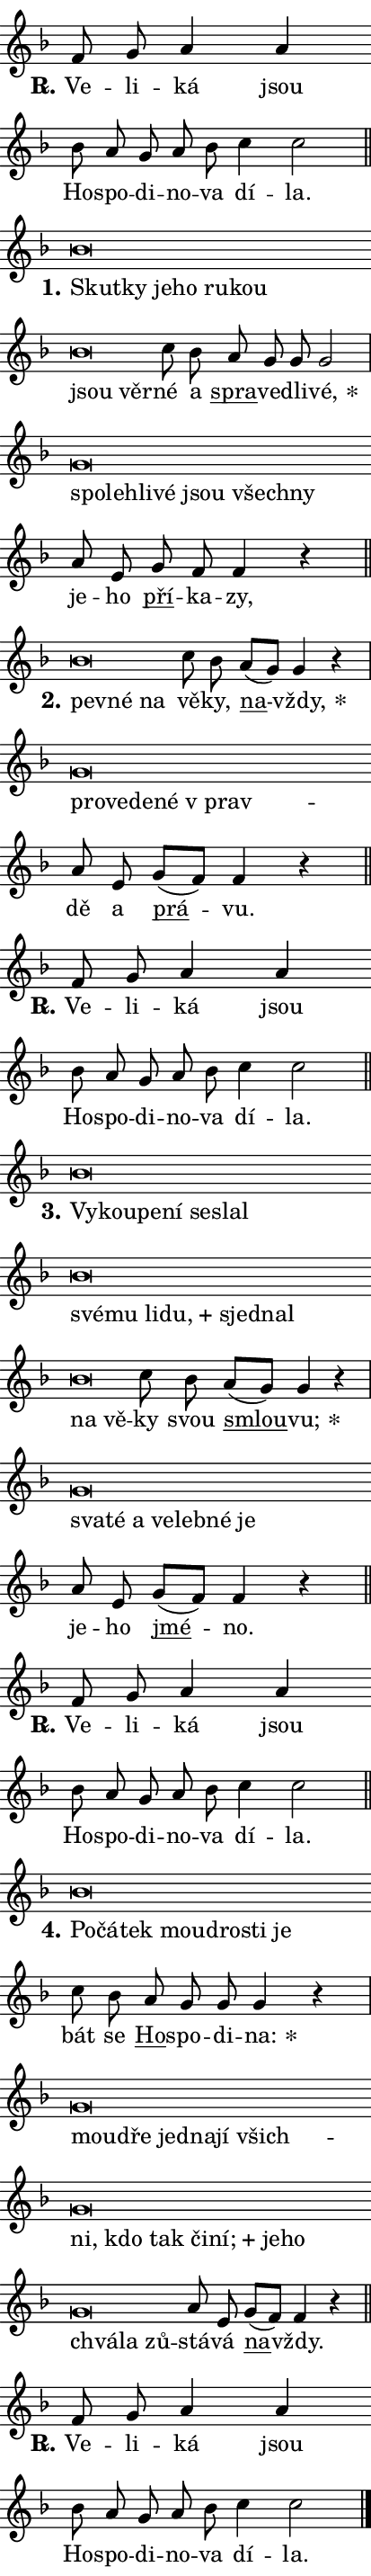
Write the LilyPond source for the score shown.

\version "2.22.1"
\header { tagline = "" }
\paper {
  indent = 0\cm
  top-margin = 0\cm
  right-margin = 0\cm
  bottom-margin = 0\cm
  left-margin = 0\cm
  paper-width = 7\cm
  page-breaking = #ly:one-page-breaking
  system-system-spacing.basic-distance = #11
  score-system-spacing.basic-distance = #11
  ragged-last = ##f
}


%% Author: Thomas Morley
%% https://lists.gnu.org/archive/html/lilypond-user/2020-05/msg00002.html
#(define (line-position grob)
"Returns position of @var[grob} in current system:
   @code{'start}, if at first time-step
   @code{'end}, if at last time-step
   @code{'middle} otherwise
"
  (let* ((col (ly:item-get-column grob))
         (ln (ly:grob-object col 'left-neighbor))
         (rn (ly:grob-object col 'right-neighbor))
         (col-to-check-left (if (ly:grob? ln) ln col))
         (col-to-check-right (if (ly:grob? rn) rn col))
         (break-dir-left
           (and
             (ly:grob-property col-to-check-left 'non-musical #f)
             (ly:item-break-dir col-to-check-left)))
         (break-dir-right
           (and
             (ly:grob-property col-to-check-right 'non-musical #f)
             (ly:item-break-dir col-to-check-right))))
        (cond ((eqv? 1 break-dir-left) 'start)
              ((eqv? -1 break-dir-right) 'end)
              (else 'middle))))

#(define (tranparent-at-line-position vctor)
  (lambda (grob)
  "Relying on @code{line-position} select the relevant enry from @var{vctor}.
Used to determine transparency,"
    (case (line-position grob)
      ((end) (not (vector-ref vctor 0)))
      ((middle) (not (vector-ref vctor 1)))
      ((start) (not (vector-ref vctor 2))))))

noteHeadBreakVisibility =
#(define-music-function (break-visibility)(vector?)
"Makes @code{NoteHead}s transparent relying on @var{break-visibility}"
#{
  \override NoteHead.transparent =
    #(tranparent-at-line-position break-visibility)
#})

#(define delete-ledgers-for-transparent-note-heads
  (lambda (grob)
    "Reads whether a @code{NoteHead} is transparent.
If so this @code{NoteHead} is removed from @code{'note-heads} from
@var{grob}, which is supposed to be @code{LedgerLineSpanner}.
As a result ledgers are not printed for this @code{NoteHead}"
    (let* ((nhds-array (ly:grob-object grob 'note-heads))
           (nhds-list
             (if (ly:grob-array? nhds-array)
                 (ly:grob-array->list nhds-array)
                 '()))
           ;; Relies on the transparent-property being done before
           ;; Staff.LedgerLineSpanner.after-line-breaking is executed.
           ;; This is fragile ...
           (to-keep
             (remove
               (lambda (nhd)
                 (ly:grob-property nhd 'transparent #f))
               nhds-list)))
      ;; TODO find a better method to iterate over grob-arrays, similiar
      ;; to filter/remove etc for lists
      ;; For now rebuilt from scratch
      (set! (ly:grob-object grob 'note-heads)  '())
      (for-each
        (lambda (nhd)
          (ly:pointer-group-interface::add-grob grob 'note-heads nhd))
        to-keep))))

hideNotes = {
  \noteHeadBreakVisibility #begin-of-line-visible
}
unHideNotes = {
  \noteHeadBreakVisibility #all-visible
}

% work-around for resetting accidentals
% https://lilypond.org/doc/v2.23/Documentation/notation/displaying-rhythms#unmetered-music
cadenzaMeasure = {
  \cadenzaOff
  \partial 1024 s1024
  \cadenzaOn
}

#(define-markup-command (accent layout props text) (markup?)
  "Underline accented syllable"
  (interpret-markup layout props
    #{\markup \override #'(offset . 4.3) \underline { #text }#}))

responsum = \markup \concat {
  "R" \hspace #-1.05 \path #0.1 #'((moveto 0 0.07) (lineto 0.9 0.8)) \hspace #0.05 "."
}

\layout {
    \context {
        \Staff
        \remove "Time_signature_engraver"
        \override LedgerLineSpanner.after-line-breaking = #delete-ledgers-for-transparent-note-heads
    }
    \context {
        \Voice {
            \override NoteHead.output-attributes = #'((class . "notehead"))
            \override Hairpin.height = #0.55
        }
    }
    \context {
        \Lyrics {
            \override StanzaNumber.output-attributes = #'((class . "stanzanumber"))
            \override LyricSpace.minimum-distance = #0.9
            \override LyricText.font-name = #"TeX Gyre Schola"
            \override LyricText.font-size = 1
            \override StanzaNumber.font-name = #"TeX Gyre Schola Bold"
            \override StanzaNumber.font-size = 1
        }
    }
}

% magnetic-lyrics.ily
%
%   written by
%     Jean Abou Samra <jean@abou-samra.fr>
%     Werner Lemberg <wl@gnu.org>
%
%   adapted by
%     Jiri Hon <jiri.hon@gmail.com>
%
% Version 2022-Apr-15

% https://www.mail-archive.com/lilypond-user@gnu.org/msg149350.html

#(define (Left_hyphen_pointer_engraver context)
   "Collect syllable-hyphen-syllable occurrences in lyrics and store
them in properties.  This engraver only looks to the left.  For
example, if the lyrics input is @code{foo -- bar}, it does the
following.

@itemize @bullet
@item
Set the @code{text} property of the @code{LyricHyphen} grob between
@q{foo} and @q{bar} to @code{foo}.

@item
Set the @code{left-hyphen} property of the @code{LyricText} grob with
text @q{foo} to the @code{LyricHyphen} grob between @q{foo} and
@q{bar}.
@end itemize

Use this auxiliary engraver in combination with the
@code{lyric-@/text::@/apply-@/magnetic-@/offset!} hook."
   (let ((hyphen #f)
         (text #f))
     (make-engraver
      (acknowledgers
       ((lyric-syllable-interface engraver grob source-engraver)
        (set! text grob)))
      (end-acknowledgers
       ((lyric-hyphen-interface engraver grob source-engraver)
        ;(when (not (grob::has-interface grob 'lyric-space-interface))
          (set! hyphen grob)));)
      ((stop-translation-timestep engraver)
       (when (and text hyphen)
         (ly:grob-set-object! text 'left-hyphen hyphen))
       (set! text #f)
       (set! hyphen #f)))))

#(define (lyric-text::apply-magnetic-offset! grob)
   "If the space between two syllables is less than the value in
property @code{LyricText@/.details@/.squash-threshold}, move the right
syllable to the left so that it gets concatenated with the left
syllable.

Use this function as a hook for
@code{LyricText@/.after-@/line-@/breaking} if the
@code{Left_@/hyphen_@/pointer_@/engraver} is active."
   (let ((hyphen (ly:grob-object grob 'left-hyphen #f)))
     (when hyphen
       (let ((left-text (ly:spanner-bound hyphen LEFT)))
         (when (grob::has-interface left-text 'lyric-syllable-interface)
           (let* ((common (ly:grob-common-refpoint grob left-text X))
                  (this-x-ext (ly:grob-extent grob common X))
                  (left-x-ext
                   (begin
                     ;; Trigger magnetism for left-text.
                     (ly:grob-property left-text 'after-line-breaking)
                     (ly:grob-extent left-text common X)))
                  ;; `delta` is the gap width between two syllables.
                  (delta (- (interval-start this-x-ext)
                            (interval-end left-x-ext)))
                  (details (ly:grob-property grob 'details))
                  (threshold (assoc-get 'squash-threshold details 0.2)))
             (when (< delta threshold)
               (let* (;; We have to manipulate the input text so that
                      ;; ligatures crossing syllable boundaries are not
                      ;; disabled.  For languages based on the Latin
                      ;; script this is essentially a beautification.
                      ;; However, for non-Western scripts it can be a
                      ;; necessity.
                      (lt (ly:grob-property left-text 'text))
                      (rt (ly:grob-property grob 'text))
                      (is-space (grob::has-interface hyphen 'lyric-space-interface))
                      (space (if is-space " " ""))
                      (space-markup (grob-interpret-markup grob " "))
                      (space-size (interval-length (ly:stencil-extent space-markup X)))
                      (extra-delta (if is-space space-size 0))
                      ;; Append new syllable.
                      (ltrt-space (if (and (string? lt) (string? rt))
                                (string-append lt space rt)
                                (make-concat-markup (list lt space rt))))
                      ;; Right-align `ltrt` to the right side.
                      (ltrt-space-markup (grob-interpret-markup
                               grob
                               (make-translate-markup
                                (cons (interval-length this-x-ext) 0)
                                (make-right-align-markup ltrt-space)))))
                 (begin
                   ;; Don't print `left-text`.
                   (ly:grob-set-property! left-text 'stencil #f)
                   ;; Set text and stencil (which holds all collected
                   ;; syllables so far) and shift it to the left.
                   (ly:grob-set-property! grob 'text ltrt-space)
                   (ly:grob-set-property! grob 'stencil ltrt-space-markup)
                   (ly:grob-translate-axis! grob (- (- delta extra-delta)) X))))))))))


#(define (lyric-hyphen::displace-bounds-first grob)
   ;; Make very sure this callback isn't triggered too early.
   (let ((left (ly:spanner-bound grob LEFT))
         (right (ly:spanner-bound grob RIGHT)))
     (ly:grob-property left 'after-line-breaking)
     (ly:grob-property right 'after-line-breaking)
     (ly:lyric-hyphen::print grob)))

squashThreshold = #0.4

\layout {
  \context {
    \Lyrics
    \consists #Left_hyphen_pointer_engraver
    \override LyricText.after-line-breaking =
      #lyric-text::apply-magnetic-offset!
    \override LyricHyphen.stencil = #lyric-hyphen::displace-bounds-first
    \override LyricText.details.squash-threshold = \squashThreshold
    \override LyricHyphen.minimum-distance = 0
    \override LyricHyphen.minimum-length = \squashThreshold
  }
}

squash = \override LyricText.details.squash-threshold = 9999
unSquash = \override LyricText.details.squash-threshold = \squashThreshold

left = \override LyricText.self-alignment-X = #LEFT
unLeft = \revert LyricText.self-alignment-X

starOffset = #(lambda (grob) 
                (let ((x_offset (ly:self-alignment-interface::aligned-on-x-parent grob)))
                  (if (= x_offset 0) 0 (+ x_offset 1.2))))

star = #(define-music-function (syllable)(string?)
"Append star separator at the end of a syllable"
#{
  \once \override LyricText.X-offset = #starOffset
  \lyricmode { \markup {
    #syllable
    \override #'((font-name . "TeX Gyre Schola Bold")) \hspace #0.2 \lower #0.65 \larger "*"
  } }
#})

starAccent = #(define-music-function (syllable)(string?)
"Append star separator at the end of a syllable and make accent"
#{
  \once \override LyricText.X-offset = #starOffset
  \lyricmode { \markup {
    \accent #syllable
    \override #'((font-name . "TeX Gyre Schola Bold")) \hspace #0.2 \lower #0.65 \larger "*"
  } }
#})

breath = #(define-music-function (syllable)(string?)
"Append breathing indicator at the end of a syllable"
#{
  \lyricmode { \markup { #syllable "+" } }
#})

optionalBreath = #(define-music-function (syllable)(string?)
"Append optional breathing indicator at the end of a syllable"
#{
  \lyricmode { \markup { #syllable "(+)" } }
#})


\score {
    <<
        \new Voice = "melody" { \cadenzaOn \key f \major \relative { f'8 g a4 a \bar "" bes8 a g a bes \bar "" c4 c2 \cadenzaMeasure \bar "||" \break }
\relative { bes'\breve*1/16 \hideNotes \breve*1/16 \bar "" \breve*1/16 \bar "" \breve*1/16 \bar "" \breve*1/16 \bar "" \breve*1/16 \bar "" \breve*1/16 \breve*1/16 \bar "" \unHideNotes c8 bes \bar "" a g g g2 \cadenzaMeasure \bar "|" g\breve*1/16 \hideNotes \breve*1/16 \bar "" \breve*1/16 \bar "" \breve*1/16 \bar "" \breve*1/16 \bar "" \breve*1/16 \breve*1/16 \bar "" \unHideNotes a8 e \bar "" g f f4 r \cadenzaMeasure \bar "||" \break }
\relative { bes'\breve*1/16 \hideNotes \breve*1/16 \breve*1/16 \bar "" \unHideNotes c8 bes \bar "" a[( g)] g4 r \cadenzaMeasure \bar "|" g\breve*1/16 \hideNotes \breve*1/16 \bar "" \breve*1/16 \bar "" \breve*1/16 \breve*1/16 \bar "" \unHideNotes a8 e \bar "" g[( f)] f4 r \cadenzaMeasure \bar "||" \break }
\relative { f'8 g a4 a \bar "" bes8 a g a bes \bar "" c4 c2 \cadenzaMeasure \bar "||" \break }
\relative { bes'\breve*1/16 \hideNotes \breve*1/16 \bar "" \breve*1/16 \bar "" \breve*1/16 \bar "" \breve*1/16 \bar "" \breve*1/16 \bar "" \breve*1/16 \bar "" \breve*1/16 \bar "" \breve*1/16 \bar "" \breve*1/16 \bar "" \breve*1/16 \bar "" \breve*1/16 \bar "" \breve*1/16 \breve*1/16 \bar "" \unHideNotes c8 bes \bar "" a[( g)] g4 r \cadenzaMeasure \bar "|" g\breve*1/16 \hideNotes \breve*1/16 \bar "" \breve*1/16 \bar "" \breve*1/16 \bar "" \breve*1/16 \bar "" \breve*1/16 \breve*1/16 \bar "" \unHideNotes a8 e \bar "" g[( f)] f4 r \cadenzaMeasure \bar "||" \break }
\relative { f'8 g a4 a \bar "" bes8 a g a bes \bar "" c4 c2 \cadenzaMeasure \bar "||" \break }
\relative { bes'\breve*1/16 \hideNotes \breve*1/16 \bar "" \breve*1/16 \bar "" \breve*1/16 \bar "" \breve*1/16 \bar "" \breve*1/16 \breve*1/16 \bar "" \unHideNotes c8 bes \bar "" a g g g4 r \cadenzaMeasure \bar "|" g\breve*1/16 \hideNotes \breve*1/16 \bar "" \breve*1/16 \bar "" \breve*1/16 \bar "" \breve*1/16 \bar "" \breve*1/16 \bar "" \breve*1/16 \bar "" \breve*1/16 \bar "" \breve*1/16 \bar "" \breve*1/16 \bar "" \breve*1/16 \bar "" \breve*1/16 \bar "" \breve*1/16 \bar "" \breve*1/16 \bar "" \breve*1/16 \breve*1/16 \bar "" \unHideNotes a8 e \bar "" g[( f)] f4 r \cadenzaMeasure \bar "||" \break }
\relative { f'8 g a4 a \bar "" bes8 a g a bes \bar "" c4 c2 \cadenzaMeasure \bar "||" \break } \bar "|." }
        \new Lyrics \lyricsto "melody" { \lyricmode { \set stanza = \responsum
Ve -- li -- ká jsou Ho -- spo -- di -- no -- va dí -- la.
\set stanza = "1."
\left Skut -- \squash ky je -- ho ru -- kou jsou věr -- \unLeft \unSquash né a \markup \accent spra -- ve -- dli -- \star vé, \left spo -- \squash leh -- li -- vé jsou všech -- ny \unLeft \unSquash je -- ho \markup \accent pří -- ka -- zy,
\set stanza = "2."
\left pev -- \squash né na \unLeft \unSquash vě -- ky, \markup \accent na -- \star vždy, \left pro -- \squash ve -- de -- né "v prav" -- \unLeft \unSquash dě a \markup \accent prá -- vu.
\set stanza = \responsum
Ve -- li -- ká jsou Ho -- spo -- di -- no -- va dí -- la.
\set stanza = "3."
\left Vy -- \squash kou -- pe -- ní se -- slal své -- mu li -- \breath "du," sjed -- nal na vě -- \unLeft \unSquash ky svou \markup \accent smlou -- \star vu; \left sva -- \squash té a ve -- leb -- né je \unLeft \unSquash je -- ho \markup \accent jmé -- no.
\set stanza = \responsum
Ve -- li -- ká jsou Ho -- spo -- di -- no -- va dí -- la.
\set stanza = "4."
\left Po -- \squash čá -- tek mou -- dro -- sti je \unLeft \unSquash bát se \markup \accent Ho -- spo -- di -- \star na: \left mou -- \squash dře jed -- na -- jí všich -- ni, kdo tak či -- \breath "ní;" je -- ho chvá -- la zů -- \unLeft \unSquash stá -- vá \markup \accent na -- vždy.
\set stanza = \responsum
Ve -- li -- ká jsou Ho -- spo -- di -- no -- va dí -- la. } }
    >>
    \layout {}
}
